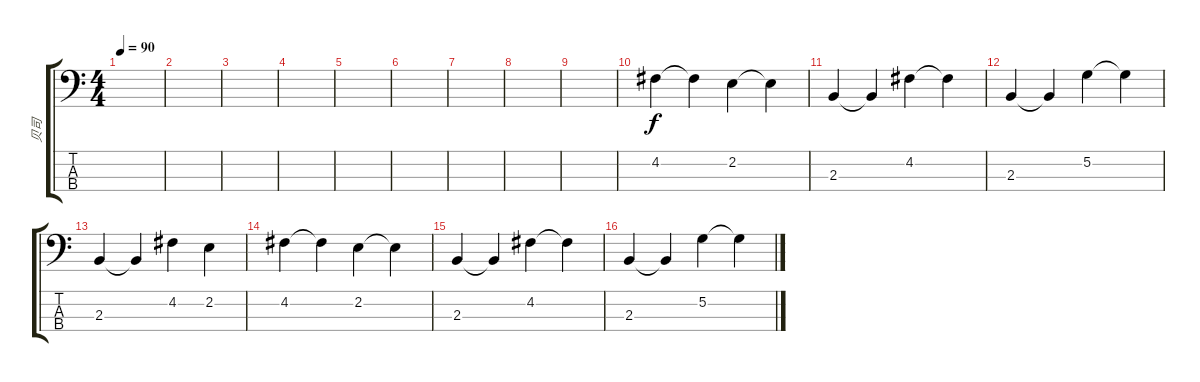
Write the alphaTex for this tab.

\track ("贝司" "贝司") {instrument electricbassfinger}
\staff {score tabs}
\tuning (G2 D2 A1 E1) {hide}
\ts (4 4)
\tempo 90
\clef f4
\ks c
|
|
|
|
|
|
|
|
|
4.2.4 4.2{t}.4 2.2.4 2.2{t}.4 |
2.3.4 2.3{t}.4 4.2.4 4.2{t}.4 |
2.3.4 2.3{t}.4 5.2.4 5.2{t}.4 |
2.3.4 2.3{t}.4 4.2.4 2.2.4 |
4.2.4 4.2{t}.4 2.2.4 2.2{t}.4 |
2.3.4 2.3{t}.4 4.2.4 4.2{t}.4 |
2.3.4 2.3{t}.4 5.2.4 5.2{t}.4
